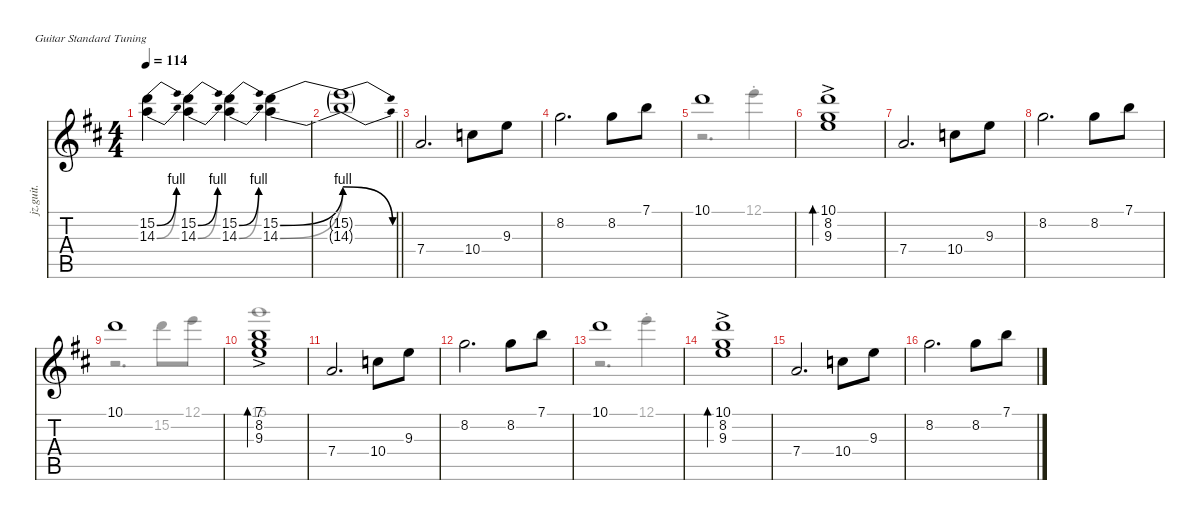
\defaultSystemsLayout 4
\hideDynamics
\bracketExtendMode nobrackets
\otherSystemsTrackNameOrientation horizontal
\track ("Kirk - Clean Rythme" "jz.guit.") {instrument distortionguitar}
\staff {score tabs}
\tuning (E4 B3 G3 D3 A2 E2)
\voice
\ts (4 4)
\tempo 114
\clef g2
\ks bminor
(15.2{be (bend 0 0 30 4) acc forcenatural} 14.3{be (bend 0 0 30 4) acc forcenatural}).4{dy f beam Down} (15.2{be (bend 0 0 30 4) acc forcenatural} 14.3{be (bend 0 0 30 4) acc forcenatural}).4{beam Down} (15.2{be (bend 0 0 30 4) acc forcenatural} 14.3{be (bend 0 0 30 4) acc forcenatural}).4{beam Down} (15.2{be (bend 0 0 60 4) acc forcenatural} 14.3{be (bend 0 0 60 4) acc forcenatural}).4{beam Down} |
\barLineRight lightlight
(15.2{be (release 1.2 4 9 0) t} 14.3{be (release 1.2 4 10.2 0) t}).1{beam Down} |
7.4{acc forcenatural}.2{d instrument electricguitarjazz beam Up} 10.4{acc forcenatural}.8{beam Down} 9.3{acc forcenatural}.8{beam Down} |
8.2{acc forcenatural}.2{d beam Down} 8.2{acc forcenatural}.8{beam Down} 7.1{acc forcenatural}.8{beam Down} |
10.1{acc forcenatural}.1{beam Up} |
(10.1{ac acc forcenatural} 8.2{ac acc forcenatural} 9.3{ac acc forcenatural}).1{bd 120 beam Down} |
7.4{acc forcenatural}.2{d beam Up} 10.4{acc forcenatural}.8{beam Down} 9.3{acc forcenatural}.8{beam Down} |
8.2{acc forcenatural}.2{d beam Down} 8.2{acc forcenatural}.8{beam Down} 7.1{acc forcenatural}.8{beam Down} |
10.1{acc forcenatural}.1{beam Up} |
(7.1{ac acc forcenatural} 8.2{ac acc forcenatural} 9.3{ac acc forcenatural}).1{bd 120 beam Up} |
7.4{acc forcenatural}.2{d beam Up} 10.4{acc forcenatural}.8{beam Down} 9.3{acc forcenatural}.8{beam Down} |
8.2{acc forcenatural}.2{d beam Down} 8.2{acc forcenatural}.8{beam Down} 7.1{acc forcenatural}.8{beam Down} |
10.1{acc forcenatural}.1{beam Up} |
(10.1{ac acc forcenatural} 8.2{ac acc forcenatural} 9.3{ac acc forcenatural}).1{bd 120 beam Down} |
7.4{acc forcenatural}.2{d beam Up} 10.4{acc forcenatural}.8{beam Down} 9.3{acc forcenatural}.8{beam Down} |
8.2{acc forcenatural}.2{d beam Down} 8.2{acc forcenatural}.8{beam Down} 7.1{acc forcenatural}.8{beam Down}
\voice
\clef g2
\ottava regular
\simile none
\ks bminor
|
\barLineRight lightlight
|
|
|
r.2{d beam Down} 12.1{st acc forcenatural}.4{beam Down} |
|
|
|
r.2{d beam Down} 15.2{acc forcenatural}.8{beam Down} 12.1{acc forcenatural}.8{beam Down} |
15.1{acc forcenatural}.1{beam Down} |
|
|
r.2{d beam Down} 12.1{st acc forcenatural}.4{beam Down} |
|
|
